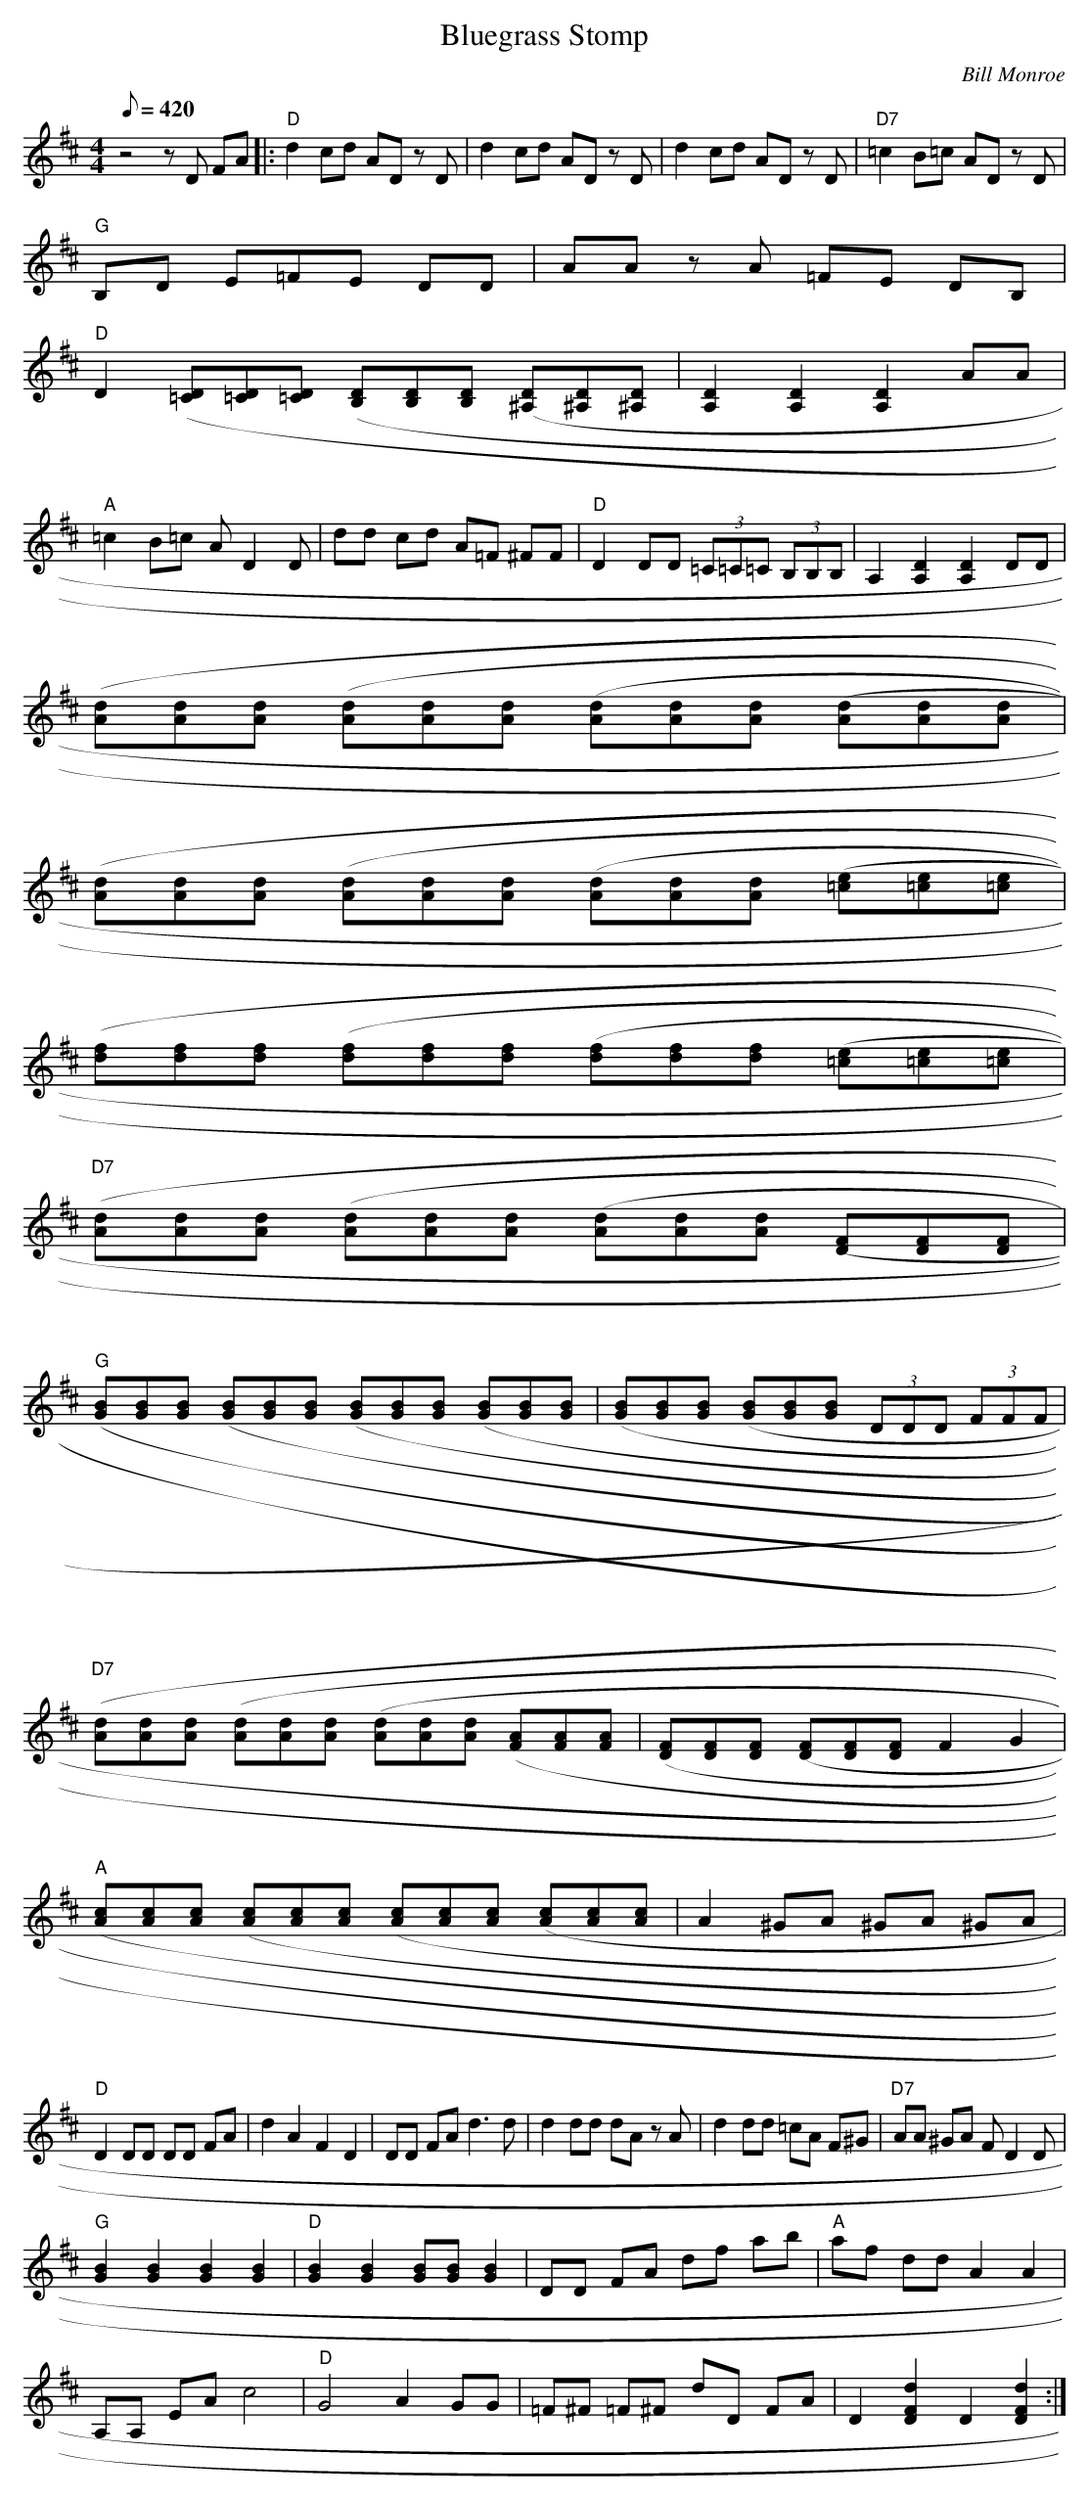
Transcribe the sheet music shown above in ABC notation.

X:1a
T: Bluegrass Stomp
C: Bill Monroe
L: 1/8
Q: 420
M: 4/4
K: D
 z4 zD FA |: "D"d2 cd AD zD | d2 cd AD zD | d2 cd AD zD | "D7"=c2 B=c AD zD |
 "G"B,D E=F =zE DD | AA zA =FE DB, |
 "D"D2 [(3D=C][D=C][D=C] [(3DB,][DB,][DB,] [(3D^A,][D^A,][D^A,] | [D2A,2] [D2A,2] [D2A,2] AA |
 "A"=c2 B=c AD2D | dd cd A=F ^FF | "D"D2 DD (3=C=C=C (3B,B,B, | A,2 [D2A,2] [D2A,2] DD |
 [(3dA][dA][dA] [(3dA][dA][dA] [(3dA][dA][dA] [(3dA][dA][dA] |
 [(3dA][dA][dA] [(3dA][dA][dA] [(3dA][dA][dA] [(3e=c][e=c][e=c] |
 [(3fd][fd][fd] [(3fd][fd][fd] [(3fd][fd][fd] [(3e=c][e=c][e=c]|
 "D7"[(3dA][dA][dA] [(3dA][dA][dA] [(3dA][dA][dA] [(3FD][FD][FD] |
 "G"[(3BG][BG][BG] [(3BG][BG][BG] [(3BG][BG][BG] [(3BG][BG][BG] | [(3BG][BG][BG] [(3BG][BG][BG] (3DDD (3FFF |
 "D7"[(3dA][dA][dA] [(3dA][dA][dA] [(3dA][dA][dA] [(3AF][AF][AF] | [(3FD][FD][FD] [(3FD][FD][FD] F2 G2 |
 "A"[(3cA][cA][cA] [(3cA][cA][cA] [(3cA][cA][cA] [(3cA][cA][cA] | A2 ^GA ^GA ^GA |
 "D"D2 DD DD FA | d2 A2 F2 D2 | DD FA d3d | d2 dd dA zA | d2 dd =cA F^G | "D7"AA ^GA FD2D |
 "G"[B2G2] [B2G2] [B2G2] [B2G2] | "D"[B2G2] [B2G2] [BG][BG] [B2G2] | DD FA df ab | "A"af dd A2 A2 |
 A,A, EA c4 | "D"G4 A2 GG | =F^F =F^F dD FA | D2 [d2F2D2] D2 [d2F2D2] :|
